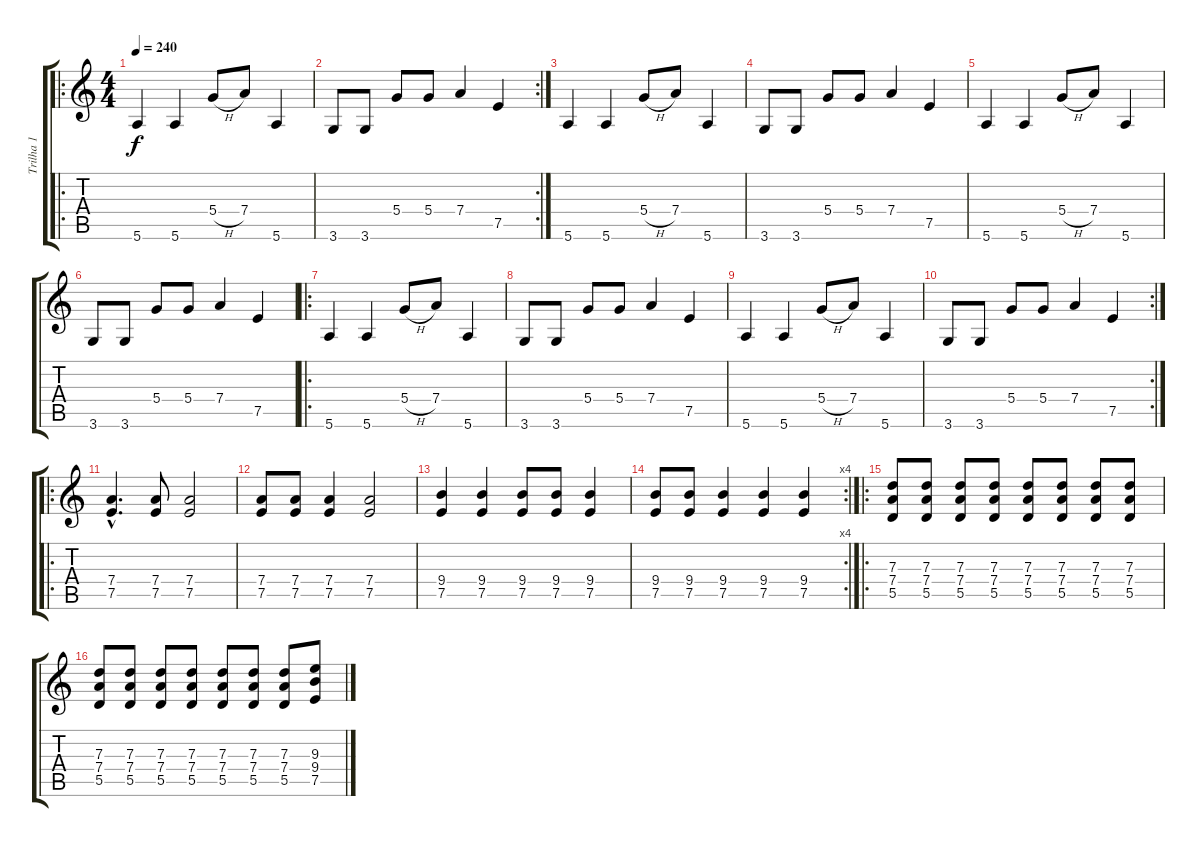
\track ("Trilha 1" "Trilha 1") {instrument distortionguitar}
\staff {score tabs}
\tuning (E4 B3 G3 D3 A2 E2) {hide}
\ro
\ts (4 4)
\tempo 240
\clef g2
\ks c
5.6.4{dy f instrument distortionguitar} 5.6.4 5.4{h}.8 7.4.8 5.6.4 |
\rc 2
3.6.8 3.6.8 5.4.8 5.4.8 7.4.4 7.5.4 |
5.6.4 5.6.4 5.4{h}.8 7.4.8 5.6.4 |
3.6.8 3.6.8 5.4.8 5.4.8 7.4.4 7.5.4 |
5.6.4 5.6.4 5.4{h}.8 7.4.8 5.6.4 |
3.6.8 3.6.8 5.4.8 5.4.8 7.4.4 7.5.4 |
\ro
5.6.4 5.6.4 5.4{h}.8 7.4.8 5.6.4 |
3.6.8 3.6.8 5.4.8 5.4.8 7.4.4 7.5.4 |
5.6.4 5.6.4 5.4{h}.8 7.4.8 5.6.4 |
\rc 2
3.6.8 3.6.8 5.4.8 5.4.8 7.4.4 7.5.4 |
\ro
(7.4{hac} 7.5{hac}).4{d} (7.4 7.5).8 (7.4 7.5).2 |
(7.4 7.5).8 (7.4 7.5).8 (7.4 7.5).4 (7.4 7.5).2 |
(9.4 7.5).4 (9.4 7.5).4 (9.4 7.5).8 (9.4 7.5).8 (9.4 7.5).4 |
\rc 4
(9.4 7.5).8 (9.4 7.5).8 (9.4 7.5).4 (9.4 7.5).4 (9.4 7.5).4 |
\ro
(7.3 7.4 5.5).8 (7.3 7.4 5.5).8 (7.3 7.4 5.5).8 (7.3 7.4 5.5).8 (7.3 7.4 5.5).8 (7.3 7.4 5.5).8 (7.3 7.4 5.5).8 (7.3 7.4 5.5).8 |
(7.3 7.4 5.5).8 (7.3 7.4 5.5).8 (7.3 7.4 5.5).8 (7.3 7.4 5.5).8 (7.3 7.4 5.5).8 (7.3 7.4 5.5).8 (7.3 7.4 5.5).8 (9.3 9.4 7.5).8
